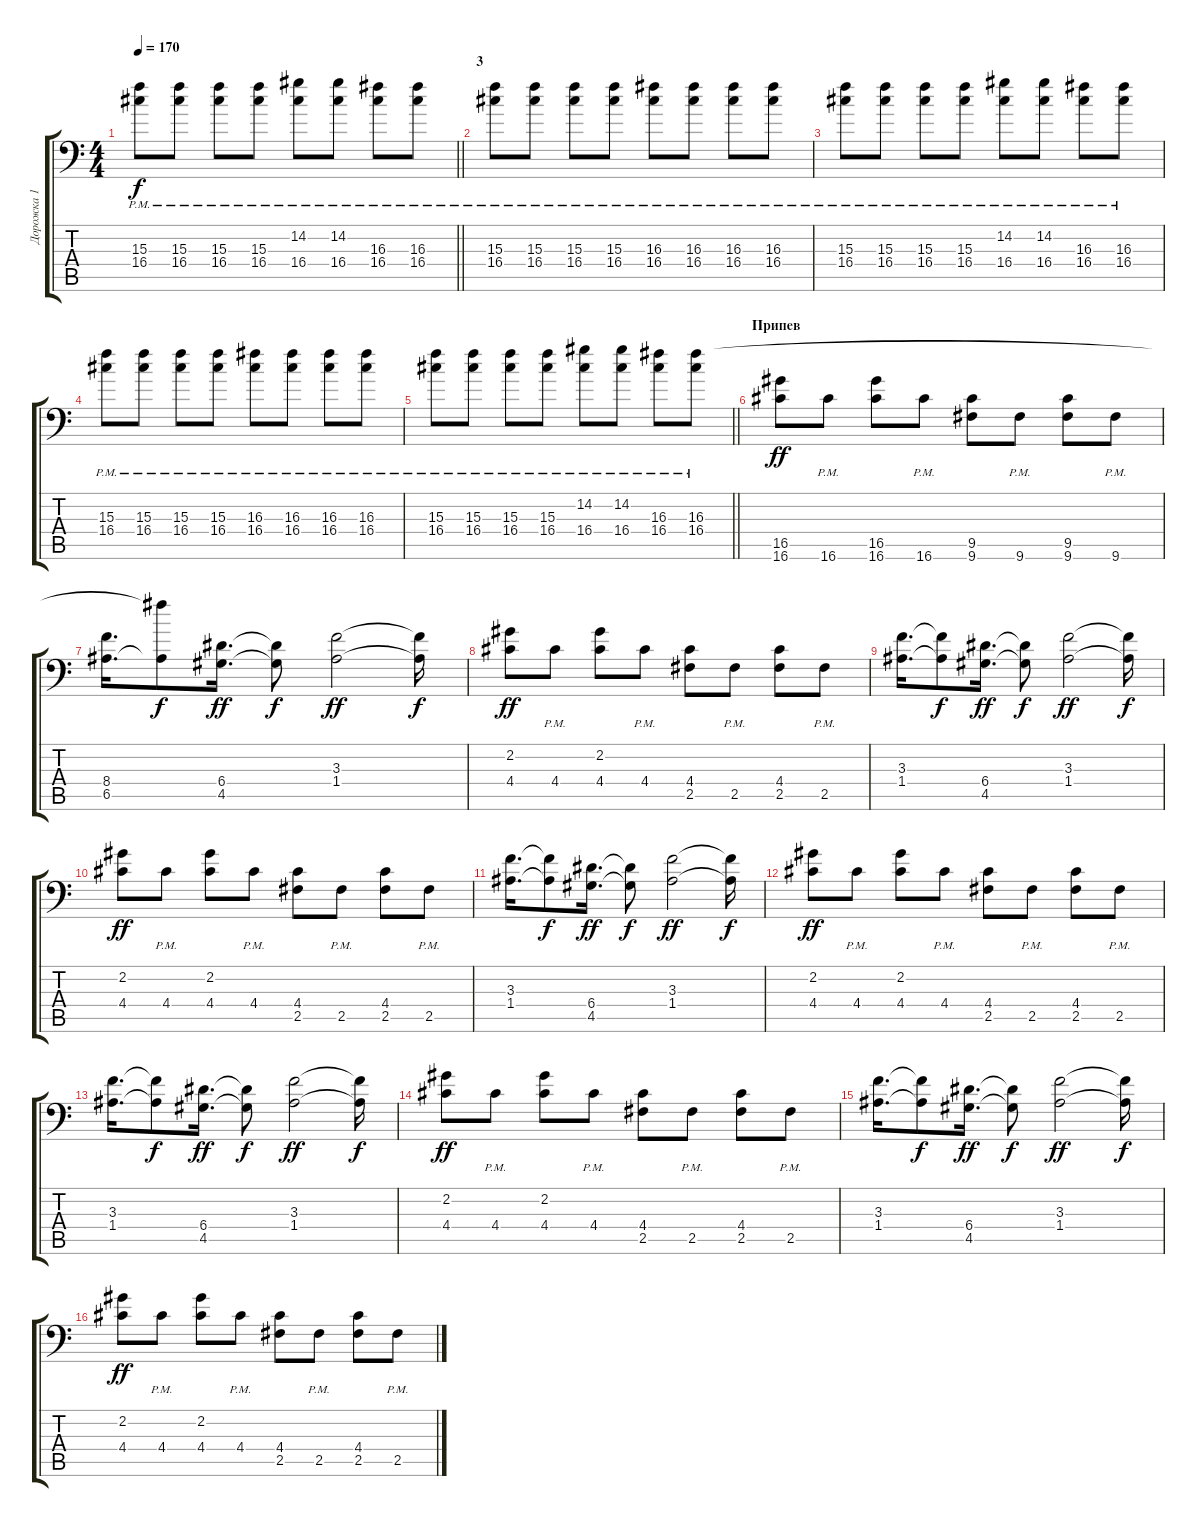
\track ("Дорожка 1" "Дорожка 1") {instrument distortionguitar}
\staff {score tabs}
\tuning (B3 Gb3 D3 A2 E2 A1) {hide}
\ts (4 4)
\tempo 170
\clef f4
\barLineRight lightlight
\ks c
(15.3{pm} 16.4{pm}).8{dy f} (15.3{pm} 16.4{pm}).8 (15.3{pm} 16.4{pm}).8 (15.3{pm} 16.4{pm}).8 (14.2{pm} 16.4{pm}).8 (14.2{pm} 16.4{pm}).8 (16.3{pm} 16.4{pm}).8 (16.3{pm} 16.4{pm}).8 |
\section ("" "3")
(15.3{pm} 16.4{pm}).8 (15.3{pm} 16.4{pm}).8 (15.3{pm} 16.4{pm}).8 (15.3{pm} 16.4{pm}).8 (16.3{pm} 16.4{pm}).8 (16.3{pm} 16.4{pm}).8 (16.3{pm} 16.4{pm}).8 (16.3{pm} 16.4{pm}).8 |
(15.3{pm} 16.4{pm}).8 (15.3{pm} 16.4{pm}).8 (15.3{pm} 16.4{pm}).8 (15.3{pm} 16.4{pm}).8 (14.2{pm} 16.4{pm}).8 (14.2{pm} 16.4{pm}).8 (16.3{pm} 16.4{pm}).8 (16.3{pm} 16.4{pm}).8 |
(15.3{pm} 16.4{pm}).8 (15.3{pm} 16.4{pm}).8 (15.3{pm} 16.4{pm}).8 (15.3{pm} 16.4{pm}).8 (16.3{pm} 16.4{pm}).8 (16.3{pm} 16.4{pm}).8 (16.3{pm} 16.4{pm}).8 (16.3{pm} 16.4{pm}).8 |
\barLineRight lightlight
(15.3{pm} 16.4{pm}).8 (15.3{pm} 16.4{pm}).8 (15.3{pm} 16.4{pm}).8 (15.3{pm} 16.4{pm}).8 (14.2{pm} 16.4{pm}).8 (14.2{pm} 16.4{pm}).8 (16.3{pm} 16.4{pm}).8 (16.3{pm} 16.4{pm}).8 |
\section ("" "Припев")
(16.5 16.6).8{dy ff} 16.6{pm}.8 (16.5 16.6).8 16.6{pm}.8 (9.5 9.6).8 9.6{pm}.8 (9.5 9.6).8 9.6{pm}.8 |
(8.4 6.5).16{d} (16.3{t} 6.5{t}).8{dy f} (6.4 4.5).16{d dy ff} (6.4{t} 4.5{t}).8{dy f} (3.3 1.4).2{dy ff} (3.3{t} 1.4{t}).16{dy f} |
(2.2 4.4).8{dy ff} 4.4{pm}.8 (2.2 4.4).8 4.4{pm}.8 (4.4 2.5).8 2.5{pm}.8 (4.4 2.5).8 2.5{pm}.8 |
(3.3 1.4).16{d} (3.3{t} 1.4{t}).8{dy f} (6.4 4.5).16{d dy ff} (6.4{t} 4.5{t}).8{dy f} (3.3 1.4).2{dy ff} (3.3{t} 1.4{t}).16{dy f} |
(2.2 4.4).8{dy ff} 4.4{pm}.8 (2.2 4.4).8 4.4{pm}.8 (4.4 2.5).8 2.5{pm}.8 (4.4 2.5).8 2.5{pm}.8 |
(3.3 1.4).16{d} (3.3{t} 1.4{t}).8{dy f} (6.4 4.5).16{d dy ff} (6.4{t} 4.5{t}).8{dy f} (3.3 1.4).2{dy ff} (3.3{t} 1.4{t}).16{dy f} |
(2.2 4.4).8{dy ff} 4.4{pm}.8 (2.2 4.4).8 4.4{pm}.8 (4.4 2.5).8 2.5{pm}.8 (4.4 2.5).8 2.5{pm}.8 |
(3.3 1.4).16{d} (3.3{t} 1.4{t}).8{dy f} (6.4 4.5).16{d dy ff} (6.4{t} 4.5{t}).8{dy f} (3.3 1.4).2{dy ff} (3.3{t} 1.4{t}).16{dy f} |
(2.2 4.4).8{dy ff} 4.4{pm}.8 (2.2 4.4).8 4.4{pm}.8 (4.4 2.5).8 2.5{pm}.8 (4.4 2.5).8 2.5{pm}.8 |
(3.3 1.4).16{d} (3.3{t} 1.4{t}).8{dy f} (6.4 4.5).16{d dy ff} (6.4{t} 4.5{t}).8{dy f} (3.3 1.4).2{dy ff} (3.3{t} 1.4{t}).16{dy f} |
(2.2 4.4).8{dy ff} 4.4{pm}.8 (2.2 4.4).8 4.4{pm}.8 (4.4 2.5).8 2.5{pm}.8 (4.4 2.5).8 2.5{pm}.8
